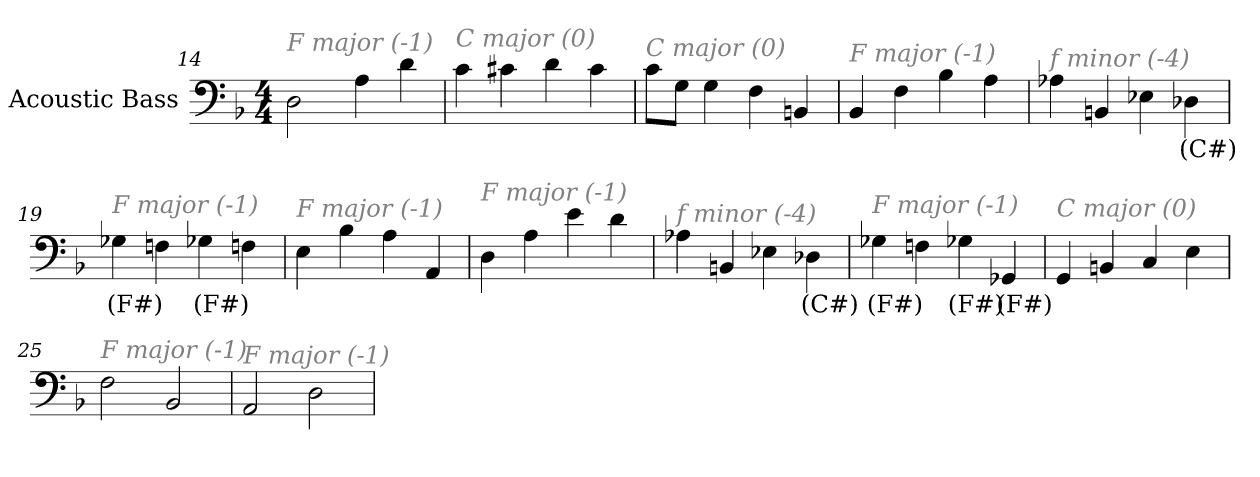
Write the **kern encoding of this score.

**kern	**text
*part1	*part1
*staff1	*staff1
*I"Acoustic Bass	*
*clefF4	*
*ITrd7c12	*
*k[b-]	*
*F:	*
*M4/4	*
=14	=14
!LO:TX:i:color=#808080:t=F major (-1)	!
2DD	.
4AA	.
4D	.
=15	=15
!LO:TX:i:color=#808080:t=C major (0)	!
4C	.
4C#X	.
4D	.
4C#	.
=16	=16
!LO:TX:i:color=#808080:t=C major (0)	!
8CL	.
8GGJ	.
4GG	.
4FF	.
4BBBn	.
=17	=17
!LO:TX:i:color=#808080:t=F major (-1)	!
4BBB-	.
4FF	.
4BB-	.
4AA	.
=18	=18
!LO:TX:i:color=#808080:t=f minor (-4)	!
4AA-X	.
4BBBn	.
4EE-X	.
4DD-Xi	(C#)
=19	=19
!LO:TX:i:color=#808080:t=F major (-1)	!
4GG-Xi	(F#)
4FFn	.
4GG-Xi	(F#)
4FFn	.
=20	=20
!LO:TX:i:color=#808080:t=F major (-1)	!
4EE	.
4BB-	.
4AA	.
4AAA	.
=21	=21
!LO:TX:i:color=#808080:t=F major (-1)	!
4DD	.
4AA	.
4E	.
4D	.
=22	=22
!LO:TX:i:color=#808080:t=f minor (-4)	!
4AA-X	.
4BBBn	.
4EE-X	.
4DD-Xi	(C#)
=23	=23
!LO:TX:i:color=#808080:t=F major (-1)	!
4GG-Xi	(F#)
4FFn	.
4GG-Xi	(F#)
4GGG-Xi	(F#)
=24	=24
!LO:TX:i:color=#808080:t=C major (0)	!
4GGG	.
4BBBn	.
4CC	.
4EE	.
=25	=25
!LO:TX:i:color=#808080:t=F major (-1)	!
2FF	.
2BBB-	.
=26	=26
!LO:TX:i:color=#808080:t=F major (-1)	!
2AAA	.
2DD	.
=	=
*-	*-
